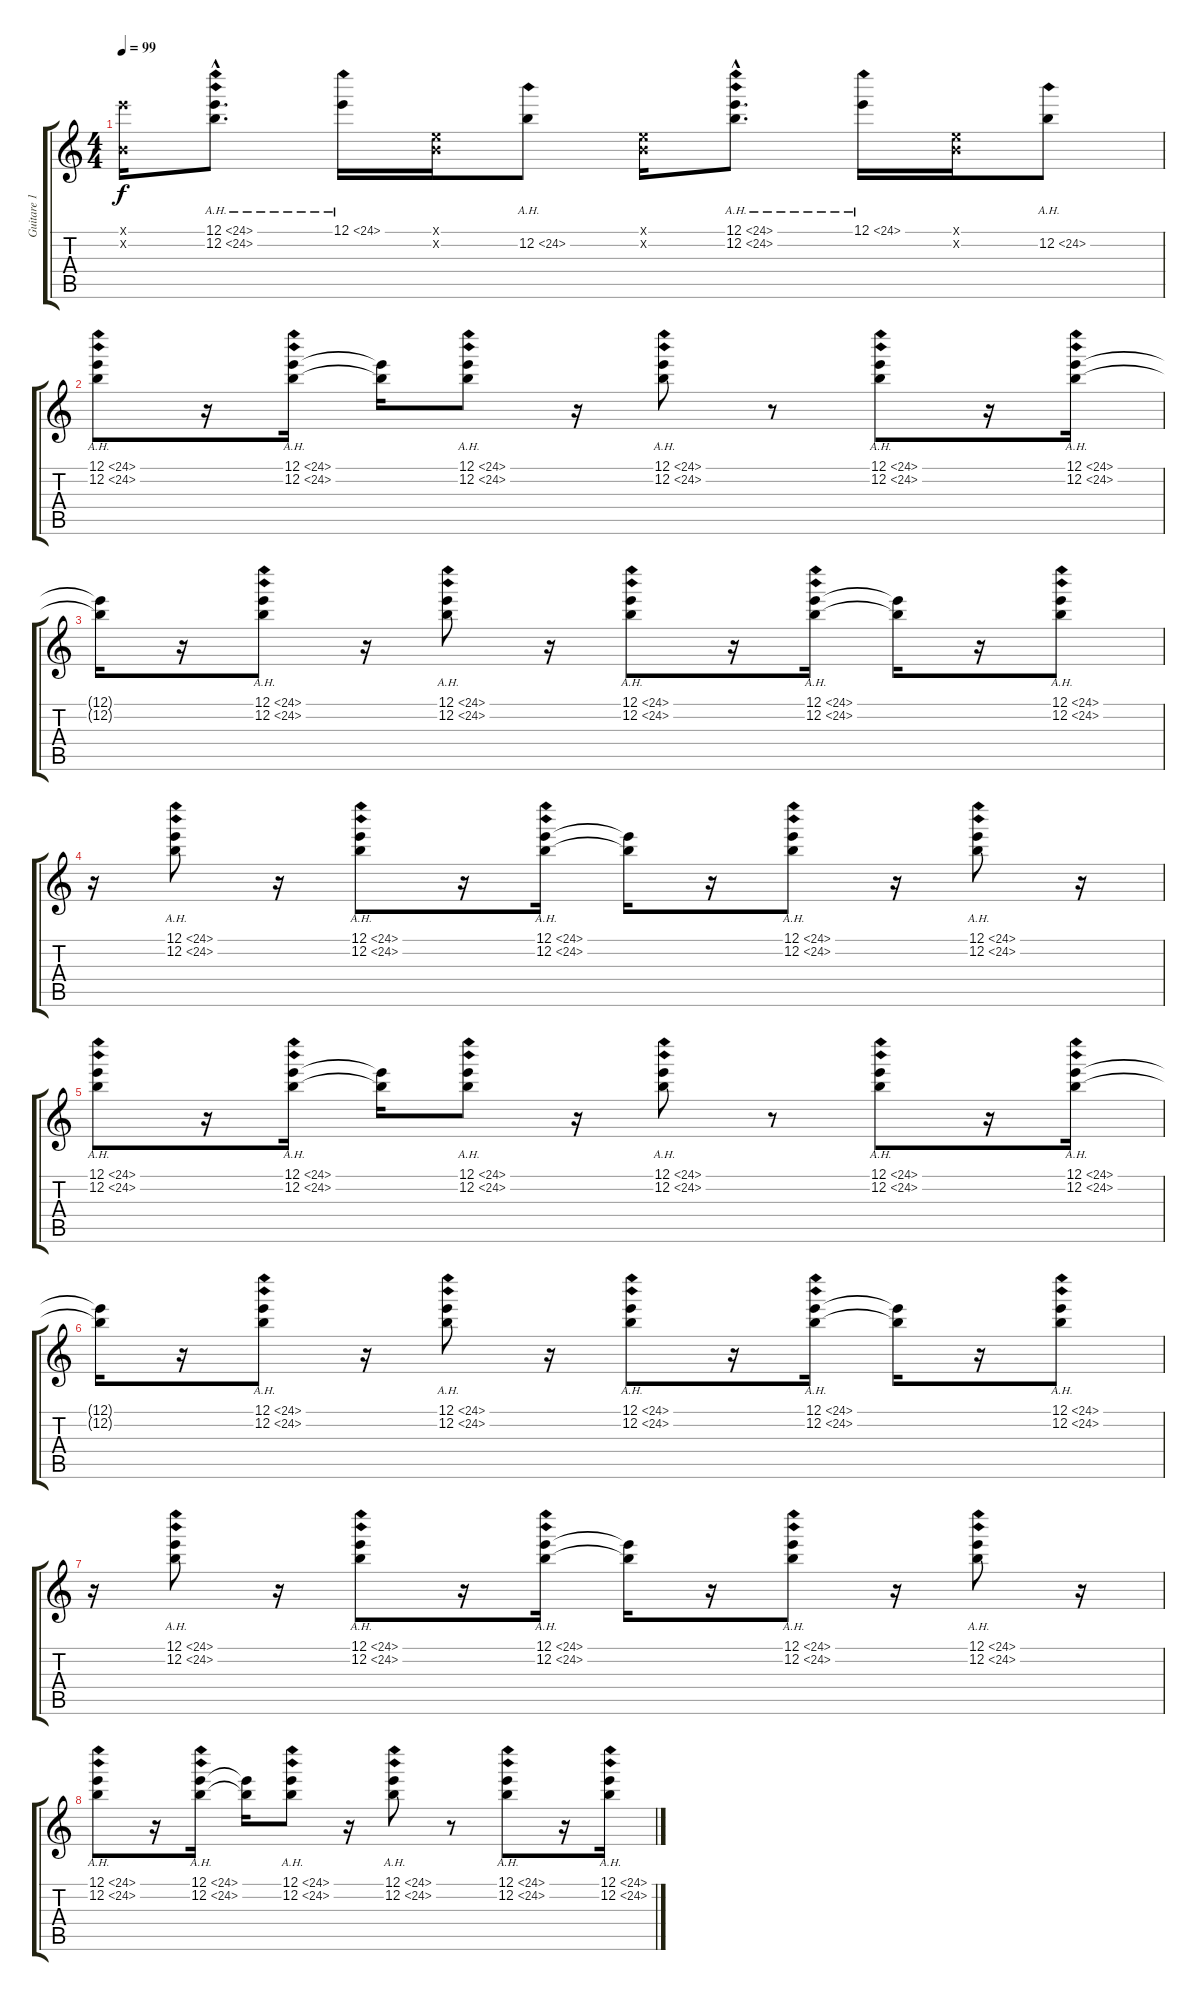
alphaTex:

\track ("Guitare 1" "Guitare 1") {instrument acousticguitarsteel}
\staff {score tabs}
\tuning (E4 B3 G3 D3 A2 E2) {hide}
\ts (4 4)
\tempo 99
\clef g2
\ks c
(12.1{x} 0.2{x}).16{dy f} (12.1{ah 12 hac} 12.2{ah 12 hac}).8{d} 12.1{ah 12}.16 (0.1{x} 0.2{x}).16 12.2{ah 12}.8 (0.1{x} 0.2{x}).16 (12.1{ah 12 hac} 12.2{ah 12 hac}).8{d} 12.1{ah 12}.16 (0.1{x} 0.2{x}).16 12.2{ah 12}.8 |
(12.1{ah 12} 12.2{ah 12}).8 r.16 (12.1{ah 12} 12.2{ah 12}).16 (12.1{t} 12.2{t}).16 (12.1{ah 12} 12.2{ah 12}).8 r.16 (12.1{ah 12} 12.2{ah 12}).8 r.8 (12.1{ah 12} 12.2{ah 12}).8 r.16 (12.1{ah 12} 12.2{ah 12}).16 |
(12.1{t} 12.2{t}).16 r.16 (12.1{ah 12} 12.2{ah 12}).8 r.16 (12.1{ah 12} 12.2{ah 12}).8 r.16 (12.1{ah 12} 12.2{ah 12}).8 r.16 (12.1{ah 12} 12.2{ah 12}).16 (12.1{t} 12.2{t}).16 r.16 (12.1{ah 12} 12.2{ah 12}).8 |
r.16 (12.1{ah 12} 12.2{ah 12}).8 r.16 (12.1{ah 12} 12.2{ah 12}).8 r.16 (12.1{ah 12} 12.2{ah 12}).16 (12.1{t} 12.2{t}).16 r.16 (12.1{ah 12} 12.2{ah 12}).8 r.16 (12.1{ah 12} 12.2{ah 12}).8 r.16 |
(12.1{ah 12} 12.2{ah 12}).8 r.16 (12.1{ah 12} 12.2{ah 12}).16 (12.1{t} 12.2{t}).16 (12.1{ah 12} 12.2{ah 12}).8 r.16 (12.1{ah 12} 12.2{ah 12}).8 r.8 (12.1{ah 12} 12.2{ah 12}).8 r.16 (12.1{ah 12} 12.2{ah 12}).16 |
(12.1{t} 12.2{t}).16 r.16 (12.1{ah 12} 12.2{ah 12}).8 r.16 (12.1{ah 12} 12.2{ah 12}).8 r.16 (12.1{ah 12} 12.2{ah 12}).8 r.16 (12.1{ah 12} 12.2{ah 12}).16 (12.1{t} 12.2{t}).16 r.16 (12.1{ah 12} 12.2{ah 12}).8 |
r.16 (12.1{ah 12} 12.2{ah 12}).8 r.16 (12.1{ah 12} 12.2{ah 12}).8 r.16 (12.1{ah 12} 12.2{ah 12}).16 (12.1{t} 12.2{t}).16 r.16 (12.1{ah 12} 12.2{ah 12}).8 r.16 (12.1{ah 12} 12.2{ah 12}).8 r.16 |
(12.1{ah 12} 12.2{ah 12}).8 r.16 (12.1{ah 12} 12.2{ah 12}).16 (12.1{t} 12.2{t}).16 (12.1{ah 12} 12.2{ah 12}).8 r.16 (12.1{ah 12} 12.2{ah 12}).8 r.8 (12.1{ah 12} 12.2{ah 12}).8 r.16 (12.1{ah 12} 12.2{ah 12}).16
